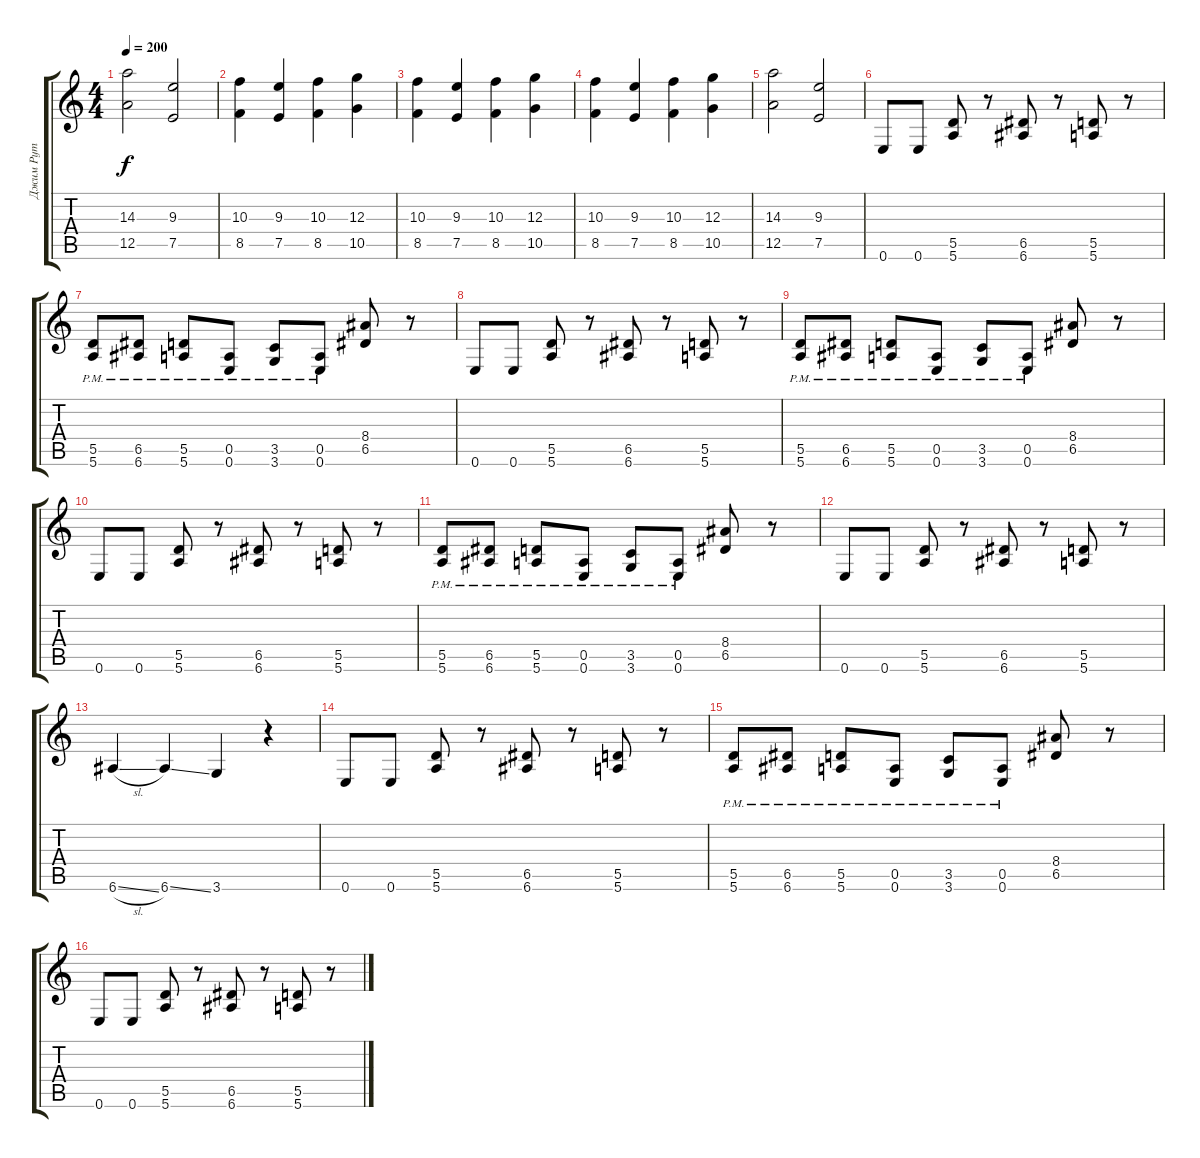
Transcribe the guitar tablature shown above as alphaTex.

\track ("Джим Рут" "Джим Рут") {instrument distortionguitar}
\staff {score tabs}
\tuning (E4 B3 G3 D3 A2 E2) {hide}
\ts (4 4)
\tempo 200
\clef g2
\ks c
(14.3 12.5).2{dy f} (9.3 7.5).2 |
(10.3 8.5).4 (9.3 7.5).4 (10.3 8.5).4 (12.3 10.5).4 |
(10.3 8.5).4 (9.3 7.5).4 (10.3 8.5).4 (12.3 10.5).4 |
(10.3 8.5).4 (9.3 7.5).4 (10.3 8.5).4 (12.3 10.5).4 |
(14.3 12.5).2 (9.3 7.5).2 |
0.6.8 0.6.8 (5.5 5.6).8 r.8 (6.5 6.6).8 r.8 (5.5 5.6).8 r.8 |
(5.5 5.6{pm}).8 (6.5 6.6{pm}).8 (5.5 5.6{pm}).8 (0.5 0.6{pm}).8 (3.5 3.6{pm}).8 (0.5 0.6{pm}).8 (8.4 6.5).8 r.8 |
0.6.8 0.6.8 (5.5 5.6).8 r.8 (6.5 6.6).8 r.8 (5.5 5.6).8 r.8 |
(5.5 5.6{pm}).8 (6.5 6.6{pm}).8 (5.5 5.6{pm}).8 (0.5 0.6{pm}).8 (3.5 3.6{pm}).8 (0.5 0.6{pm}).8 (8.4 6.5).8 r.8 |
0.6.8 0.6.8 (5.5 5.6).8 r.8 (6.5 6.6).8 r.8 (5.5 5.6).8 r.8 |
(5.5 5.6{pm}).8 (6.5 6.6{pm}).8 (5.5 5.6{pm}).8 (0.5 0.6{pm}).8 (3.5 3.6{pm}).8 (0.5 0.6{pm}).8 (8.4 6.5).8 r.8 |
0.6.8 0.6.8 (5.5 5.6).8 r.8 (6.5 6.6).8 r.8 (5.5 5.6).8 r.8 |
6.6{sl}.4 6.6{ss}.4 3.6.4 r.4 |
0.6.8 0.6.8 (5.5 5.6).8 r.8 (6.5 6.6).8 r.8 (5.5 5.6).8 r.8 |
(5.5 5.6{pm}).8 (6.5 6.6{pm}).8 (5.5 5.6{pm}).8 (0.5 0.6{pm}).8 (3.5 3.6{pm}).8 (0.5 0.6{pm}).8 (8.4 6.5).8 r.8 |
0.6.8 0.6.8 (5.5 5.6).8 r.8 (6.5 6.6).8 r.8 (5.5 5.6).8 r.8
